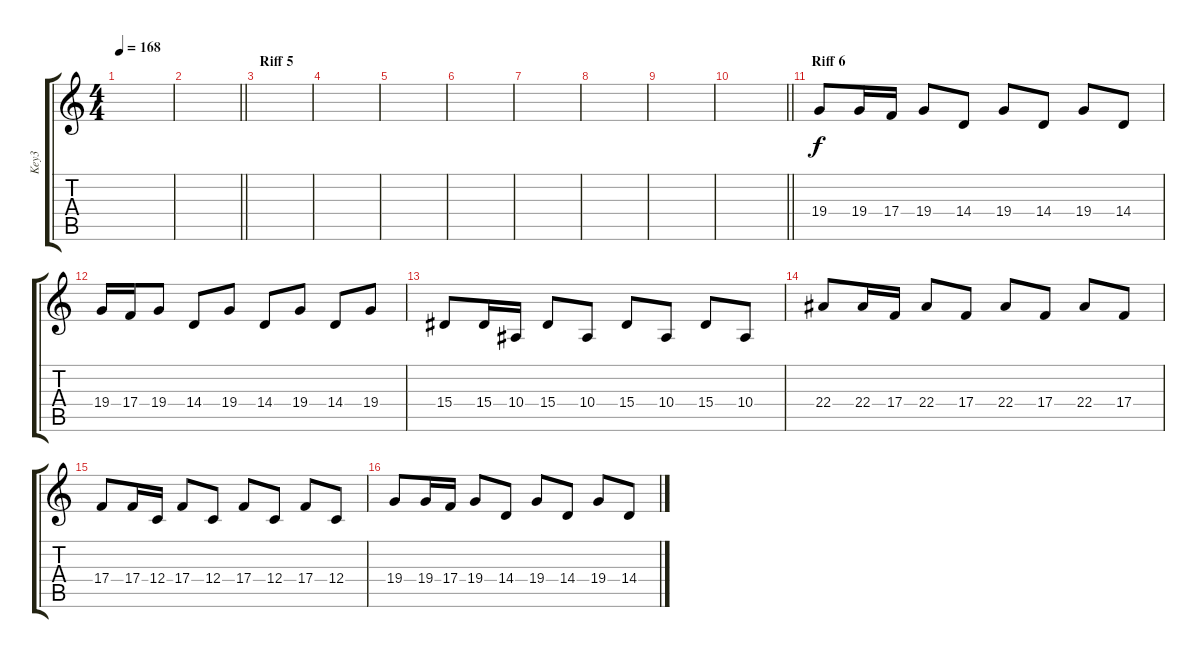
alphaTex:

\track ("Key3" "Key3") {instrument celesta}
\staff {score tabs}
\tuning (D4 A3 F3 C3 G2 D2) {hide}
\ts (4 4)
\tempo 168
\clef g2
\ks c
|
\barLineRight lightlight
|
\section ("" "Riff 5")
|
|
|
|
|
|
|
\barLineRight lightlight
|
\section ("" "Riff 6")
19.4.8{volume 13} 19.4.16 17.4.16 19.4.8 14.4.8 19.4.8 14.4.8 19.4.8 14.4.8 |
19.4.16 17.4.16 19.4.8 14.4.8 19.4.8 14.4.8 19.4.8 14.4.8 19.4.8 |
15.4.8 15.4.16 10.4.16 15.4.8 10.4.8 15.4.8 10.4.8 15.4.8 10.4.8 |
22.4.8 22.4.16 17.4.16 22.4.8 17.4.8 22.4.8 17.4.8 22.4.8 17.4.8 |
17.4.8 17.4.16 12.4.16 17.4.8 12.4.8 17.4.8 12.4.8 17.4.8 12.4.8 |
19.4.8 19.4.16 17.4.16 19.4.8 14.4.8 19.4.8 14.4.8 19.4.8 14.4.8
